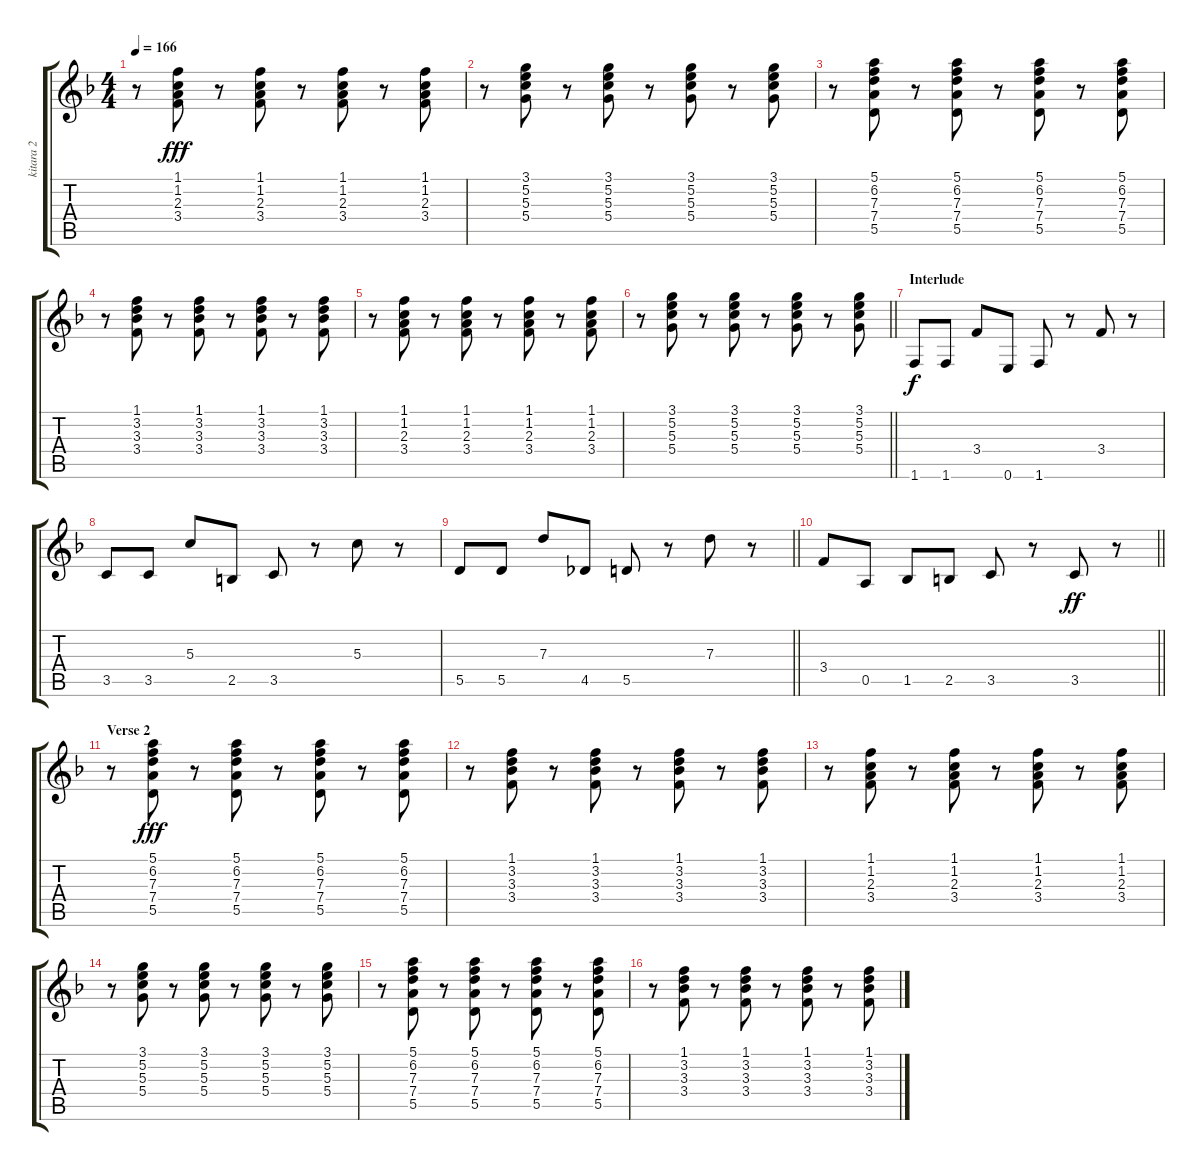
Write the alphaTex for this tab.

\track ("kitara 2" "kitara 2") {instrument overdrivenguitar}
\staff {score tabs}
\tuning (E4 B3 G3 D3 A2 E2) {hide}
\ts (4 4)
\tempo 166
\clef g2
\ks f
r.8{dy fff} (1.1 1.2 2.3 3.4).8 r.8 (1.1 1.2 2.3 3.4).8 r.8 (1.1 1.2 2.3 3.4).8 r.8 (1.1 1.2 2.3 3.4).8 |
r.8 (3.1 5.2 5.3 5.4).8 r.8 (3.1 5.2 5.3 5.4).8 r.8 (3.1 5.2 5.3 5.4).8 r.8 (3.1 5.2 5.3 5.4).8 |
r.8{instrument electricguitarclean} (5.1 6.2 7.3 7.4 5.5).8 r.8 (5.1 6.2 7.3 7.4 5.5).8 r.8 (5.1 6.2 7.3 7.4 5.5).8 r.8 (5.1 6.2 7.3 7.4 5.5).8 |
r.8 (1.1 3.2 3.3 3.4).8 r.8 (1.1 3.2 3.3 3.4).8 r.8 (1.1 3.2 3.3 3.4).8 r.8 (1.1 3.2 3.3 3.4).8 |
r.8 (1.1 1.2 2.3 3.4).8 r.8 (1.1 1.2 2.3 3.4).8 r.8 (1.1 1.2 2.3 3.4).8 r.8 (1.1 1.2 2.3 3.4).8 |
\barLineRight lightlight
r.8 (3.1 5.2 5.3 5.4).8 r.8 (3.1 5.2 5.3 5.4).8 r.8 (3.1 5.2 5.3 5.4).8 r.8 (3.1 5.2 5.3 5.4).8 |
\section ("" "Interlude")
1.6.8{dy f} 1.6.8 3.4.8 0.6.8 1.6.8 r.8 3.4.8 r.8 |
3.5.8 3.5.8 5.3.8 2.5.8 3.5.8 r.8 5.3.8 r.8 |
\barLineRight lightlight
5.5.8 5.5.8 7.3.8 4.5.8 5.5.8 r.8 7.3.8 r.8 |
\section ("" "")
\barLineRight lightlight
3.4.8 0.5.8 1.5.8 2.5.8 3.5.8 r.8 3.5.8{dy ff} r.8 |
\section ("" "Verse 2")
r.8{instrument electricguitarclean} (5.1 6.2 7.3 7.4 5.5).8{dy fff} r.8 (5.1 6.2 7.3 7.4 5.5).8 r.8 (5.1 6.2 7.3 7.4 5.5).8 r.8 (5.1 6.2 7.3 7.4 5.5).8 |
r.8 (1.1 3.2 3.3 3.4).8 r.8 (1.1 3.2 3.3 3.4).8 r.8 (1.1 3.2 3.3 3.4).8 r.8 (1.1 3.2 3.3 3.4).8 |
r.8 (1.1 1.2 2.3 3.4).8 r.8 (1.1 1.2 2.3 3.4).8 r.8 (1.1 1.2 2.3 3.4).8 r.8 (1.1 1.2 2.3 3.4).8 |
r.8 (3.1 5.2 5.3 5.4).8 r.8 (3.1 5.2 5.3 5.4).8 r.8 (3.1 5.2 5.3 5.4).8 r.8 (3.1 5.2 5.3 5.4).8 |
r.8{instrument electricguitarclean} (5.1 6.2 7.3 7.4 5.5).8 r.8 (5.1 6.2 7.3 7.4 5.5).8 r.8 (5.1 6.2 7.3 7.4 5.5).8 r.8 (5.1 6.2 7.3 7.4 5.5).8 |
r.8 (1.1 3.2 3.3 3.4).8 r.8 (1.1 3.2 3.3 3.4).8 r.8 (1.1 3.2 3.3 3.4).8 r.8 (1.1 3.2 3.3 3.4).8
